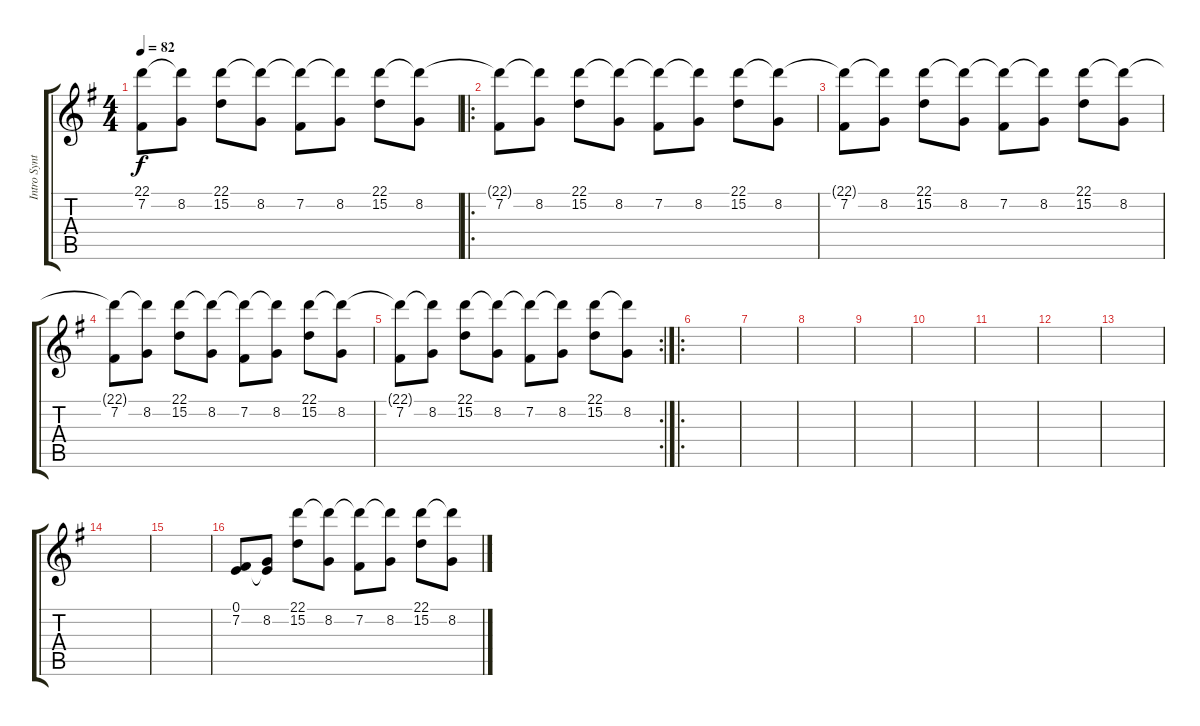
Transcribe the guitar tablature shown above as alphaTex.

\track ("Intro Synthé" "Intro Synt") {instrument electricpiano1}
\staff {score tabs}
\tuning (E4 B3 G3 D3 A2 E2) {hide}
\ts (4 4)
\tempo 82
\clef g2
\ks g
(22.1{t} 7.2).8{dy f} (22.1{t} 8.2).8 (22.1 15.2).8 (22.1{t} 8.2).8 (22.1{t} 7.2).8 (22.1{t} 8.2).8 (22.1 15.2).8 (22.1{t} 8.2).8 |
\ro
(22.1{t} 7.2).8 (22.1{t} 8.2).8 (22.1 15.2).8 (22.1{t} 8.2).8 (22.1{t} 7.2).8 (22.1{t} 8.2).8 (22.1 15.2).8 (22.1{t} 8.2).8 |
(22.1{t} 7.2).8 (22.1{t} 8.2).8 (22.1 15.2).8 (22.1{t} 8.2).8 (22.1{t} 7.2).8 (22.1{t} 8.2).8 (22.1 15.2).8 (22.1{t} 8.2).8 |
(22.1{t} 7.2).8 (22.1{t} 8.2).8 (22.1 15.2).8 (22.1{t} 8.2).8 (22.1{t} 7.2).8 (22.1{t} 8.2).8 (22.1 15.2).8 (22.1{t} 8.2).8 |
\rc 2
(22.1{t} 7.2).8 (22.1{t} 8.2).8 (22.1 15.2).8 (22.1{t} 8.2).8 (22.1{t} 7.2).8 (22.1{t} 8.2).8 (22.1 15.2).8 (22.1{t} 8.2).8 |
\ro
|
|
|
|
|
|
|
|
|
|
(0.1 7.2).8 (0.1{t} 8.2).8 (22.1 15.2).8 (22.1{t} 8.2).8 (22.1{t} 7.2).8 (22.1{t} 8.2).8 (22.1 15.2).8 (22.1{t} 8.2).8
